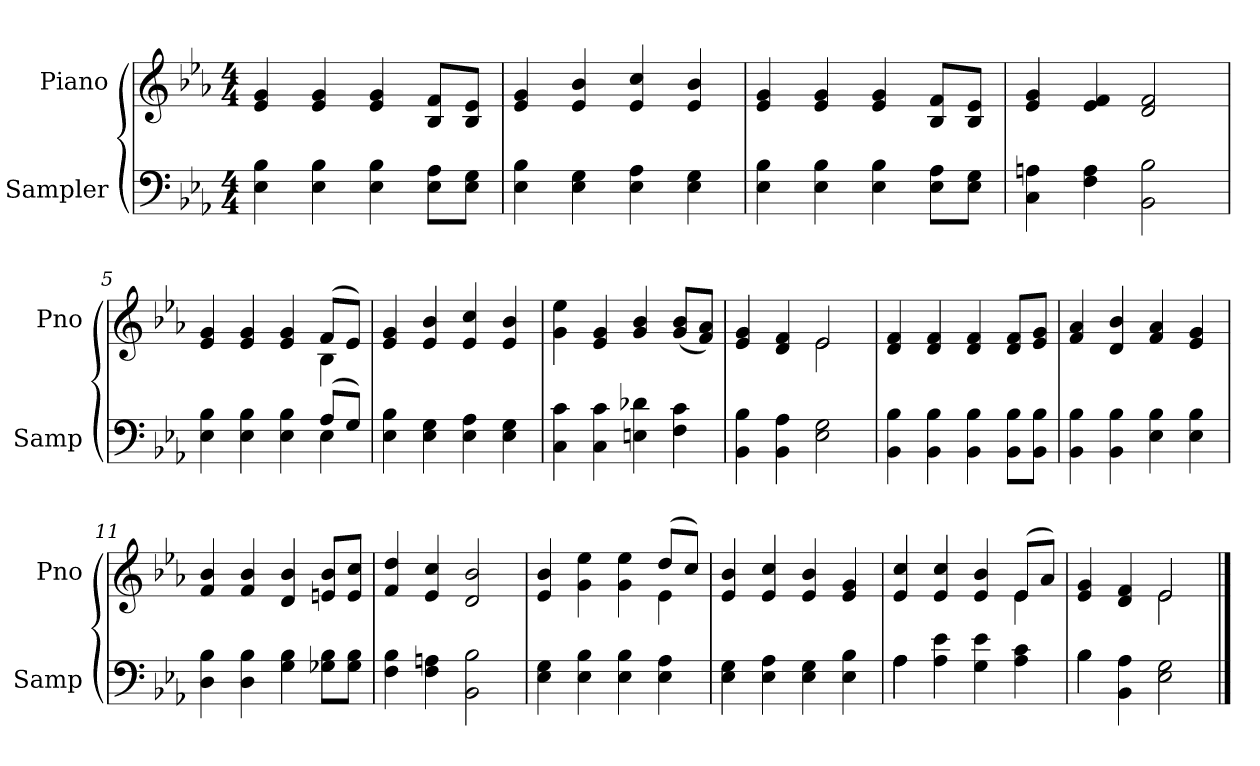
**kern	**kern
*part2	*part1
*staff2	*staff1
*I"Sampler	*I"Piano
*I'Samp	*I'Pno
*clefF4	*clefG2
*k[b-e-a-]	*k[b-e-a-]
*E-:	*E-:
*M4/4	*M4/4
=1	=1
4E- 4B-	4e- 4g
4E- 4B-	4e- 4g
4E- 4B-	4e- 4g
8E-\ 8A-\L	8B-/ 8f/L
8E-\ 8G\J	8B-/ 8e-/J
=2	=2
4E- 4B-	4e- 4g
4E- 4G	4e- 4b-
4E- 4A-	4e- 4cc
4E- 4G	4e- 4b-
=3	=3
4E- 4B-	4e- 4g
4E- 4B-	4e- 4g
4E- 4B-	4e- 4g
8E-\ 8A-\L	8B-/ 8f/L
8E-\ 8G\J	8B-/ 8e-/J
=4	=4
4C 4An	4e- 4g
4F 4A	4e- 4f
2BB- 2B-	2d 2f
=5	=5
*^	*^
4E- 4B-	2.ryy	4e- 4g	2.ryy
4E- 4B-	.	4e- 4g	.
4E- 4B-	.	4e- 4g	.
(8A-/L	4E-	(8f/L	4B-
8G/J)	.	8e-/J)	.
*v	*v	*	*
*	*v	*v
=6	=6
4E- 4B-	4e- 4g
4E- 4G	4e- 4b-
4E- 4A-	4e- 4cc
4E- 4G	4e- 4b-
=7	=7
4C 4c	4g 4ee-
4C 4c	4e- 4g
4En 4d-X	4g 4b-
4F 4c	(8g/ 8b-/L
.	8f/ 8a-/J)
=8	=8
*	*^
4BB- 4B-	4e- 4g	2ryy
4BB- 4A-	4d 4f	.
2E- 2G	2e-/	2e-
*	*v	*v
=9	=9
4BB- 4B-	4d 4f
4BB- 4B-	4d 4f
4BB- 4B-	4d 4f
8BB-\ 8B-\L	8d/ 8f/L
8BB-\ 8B-\J	8e-/ 8g/J
=10	=10
4BB- 4B-	4f 4a-
4BB- 4B-	4d 4b-
4E- 4B-	4f 4a-
4E- 4B-	4e- 4g
=11	=11
4D 4B-	4f 4b-
4D 4B-	4f 4b-
4G 4B-	4d 4b-
8G-X\ 8B-\L	8en/ 8b-/L
8G-\ 8B-\J	8e/ 8cc/J
=12	=12
4F 4B-	4f 4dd
4F 4An	4e- 4cc
2BB- 2B-	2d 2b-
=13	=13
*	*^
4E- 4G	4e- 4b-	2.ryy
4E- 4B-	4g 4ee-	.
4E- 4B-	4g 4ee-	.
4E- 4A-	(8dd/L	4e-
.	8cc/J)	.
*	*v	*v
=14	=14
4E- 4G	4e- 4b-
4E- 4A-	4e- 4cc
4E- 4G	4e- 4b-
4E- 4B-	4e- 4g
=15	=15
*^	*^
4A-\	4A-	4e- 4cc	2.ryy
4A- 4e-	2.ryy	4e- 4cc	.
4G 4e-	.	4e- 4b-	.
4A- 4c	.	(8e-/L	4e-
.	.	8a-/J)	.
=16	=16	=16	=16
4B-\	4B-	4e- 4g	2ryy
4BB- 4A-	2.ryy	4d 4f	.
2E- 2G	.	2e-/	2e-
*v	*v	*	*
*	*v	*v
==	==
*-	*-
